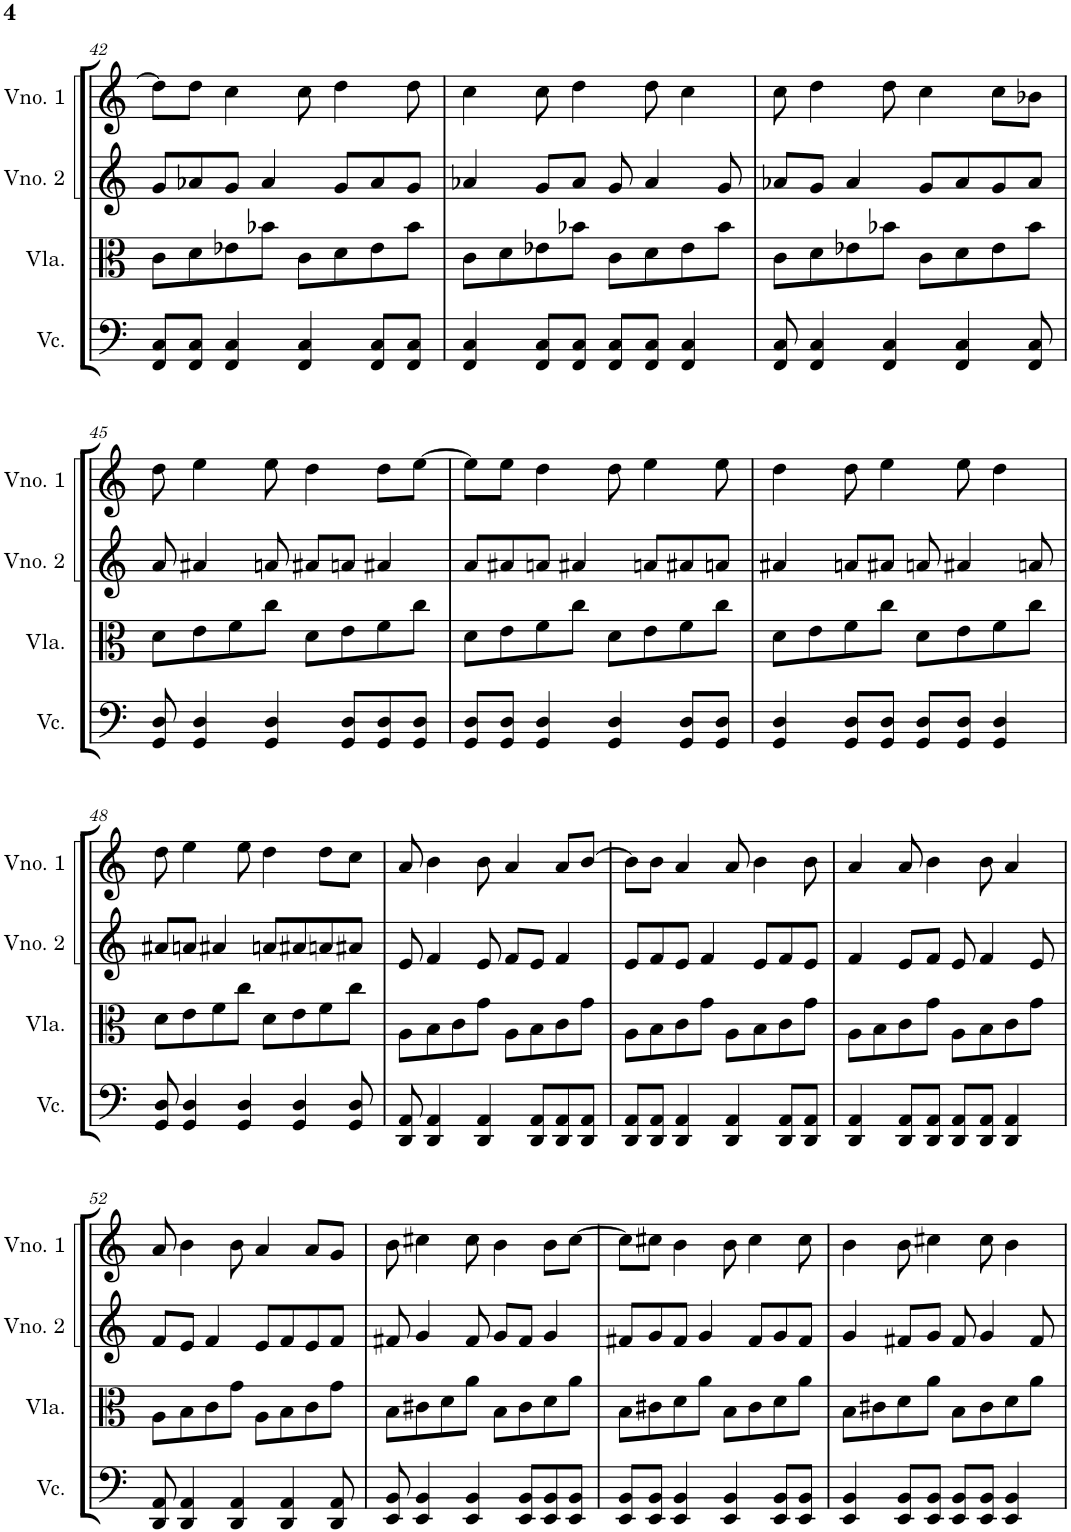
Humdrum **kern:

**kern	**kern	**kern	**kern
*part4	*part3	*part2	*part1
*staff4	*staff3	*staff2	*staff1
*I"Violoncelo	*I"Viola	*I"Violino 2	*I"Violino 1
*I'Vc.	*I'Vla.	*I'Vno. 2	*I'Vno. 1
!!LO:PB:g=z
*clefF4	*clefC3	*clefG2	*clefG2
*k[]	*k[]	*k[]	*k[]
*M4/4	*M4/4	*M4/4	*M4/4
=42	=42	=42	=42
8FF/ 8C/L	8c\L	8g/L	8dd\L]
8FF/ 8C/J	8d\	8a-X/	8dd\J
4FF/ 4C/	8e-X\	8g/J	4cc\
.	8b-X\J	4a-/	.
4FF/ 4C/	8c\L	.	8cc\
.	8d\	8g/L	4dd\
8FF/ 8C/L	8e-\	8a-/	.
8FF/ 8C/J	8b-\J	8g/J	8dd\
=43	=43	=43	=43
4FF/ 4C/	8c\L	4a-X/	4cc\
.	8d\	.	.
8FF/ 8C/L	8e-X\	8g/L	8cc\
8FF/ 8C/J	8b-X\J	8a-/J	4dd\
8FF/ 8C/L	8c\L	8g/	.
8FF/ 8C/J	8d\	4a-/	8dd\
4FF/ 4C/	8e-\	.	4cc\
.	8b-\J	8g/	.
=44	=44	=44	=44
8FF/ 8C/	8c\L	8a-X/L	8cc\
4FF/ 4C/	8d\	8g/J	4dd\
.	8e-X\	4a-/	.
4FF/ 4C/	8b-X\J	.	8dd\
.	8c\L	8g/L	4cc\
4FF/ 4C/	8d\	8a-/	.
.	8e-\	8g/	8cc\L
8FF/ 8C/	8b-\J	8a-/J	8b-X\J
!!LO:LB:g=z
=45	=45	=45	=45
8GG/ 8D/	8d\L	8a/	8dd\
4GG/ 4D/	8e\	4a#X/	4ee\
.	8f\	.	.
4GG/ 4D/	8cc\J	8an/	8ee\
.	8d\L	8a#X/L	4dd\
8GG/ 8D/L	8e\	8an/J	.
8GG/ 8D/	8f\	4a#X/	8dd\L
8GG/ 8D/J	8cc\J	.	[8ee\J
=46	=46	=46	=46
8GG/ 8D/L	8d\L	8a/L	8ee\L]
8GG/ 8D/J	8e\	8a#X/	8ee\J
4GG/ 4D/	8f\	8an/J	4dd\
.	8cc\J	4a#X/	.
4GG/ 4D/	8d\L	.	8dd\
.	8e\	8an/L	4ee\
8GG/ 8D/L	8f\	8a#X/	.
8GG/ 8D/J	8cc\J	8an/J	8ee\
=47	=47	=47	=47
4GG/ 4D/	8d\L	4a#X/	4dd\
.	8e\	.	.
8GG/ 8D/L	8f\	8an/L	8dd\
8GG/ 8D/J	8cc\J	8a#X/J	4ee\
8GG/ 8D/L	8d\L	8an/	.
8GG/ 8D/J	8e\	4a#X/	8ee\
4GG/ 4D/	8f\	.	4dd\
.	8cc\J	8an/	.
!!LO:LB:g=z
=48	=48	=48	=48
8GG/ 8D/	8d\L	8a#X/L	8dd\
4GG/ 4D/	8e\	8an/J	4ee\
.	8f\	4a#X/	.
4GG/ 4D/	8cc\J	.	8ee\
.	8d\L	8an/L	4dd\
4GG/ 4D/	8e\	8a#X/	.
.	8f\	8an/	8dd\L
8GG/ 8D/	8cc\J	8a#X/J	8cc\J
=49	=49	=49	=49
8DD/ 8AA/	8A\L	8e/	8a/
4DD/ 4AA/	8B\	4f/	4b\
.	8c\	.	.
4DD/ 4AA/	8g\J	8e/	8b\
.	8A\L	8f/L	4a/
8DD/ 8AA/L	8B\	8e/J	.
8DD/ 8AA/	8c\	4f/	8a/L
8DD/ 8AA/J	8g\J	.	[8b/J
=50	=50	=50	=50
8DD/ 8AA/L	8A\L	8e/L	8b\L]
8DD/ 8AA/J	8B\	8f/	8b\J
4DD/ 4AA/	8c\	8e/J	4a/
.	8g\J	4f/	.
4DD/ 4AA/	8A\L	.	8a/
.	8B\	8e/L	4b\
8DD/ 8AA/L	8c\	8f/	.
8DD/ 8AA/J	8g\J	8e/J	8b\
=51	=51	=51	=51
4DD/ 4AA/	8A\L	4f/	4a/
.	8B\	.	.
8DD/ 8AA/L	8c\	8e/L	8a/
8DD/ 8AA/J	8g\J	8f/J	4b\
8DD/ 8AA/L	8A\L	8e/	.
8DD/ 8AA/J	8B\	4f/	8b\
4DD/ 4AA/	8c\	.	4a/
.	8g\J	8e/	.
!!LO:LB:g=z
=52	=52	=52	=52
8DD/ 8AA/	8A\L	8f/L	8a/
4DD/ 4AA/	8B\	8e/J	4b\
.	8c\	4f/	.
4DD/ 4AA/	8g\J	.	8b\
.	8A\L	8e/L	4a/
4DD/ 4AA/	8B\	8f/	.
.	8c\	8e/	8a/L
8DD/ 8AA/	8g\J	8f/J	8g/J
=53	=53	=53	=53
8EE/ 8BB/	8B\L	8f#X/	8b\
4EE/ 4BB/	8c#X\	4g/	4cc#X\
.	8d\	.	.
4EE/ 4BB/	8a\J	8f#/	8cc#\
.	8B\L	8g/L	4b\
8EE/ 8BB/L	8c#\	8f#/J	.
8EE/ 8BB/	8d\	4g/	8b\L
8EE/ 8BB/J	8a\J	.	[8cc#\J
=54	=54	=54	=54
8EE/ 8BB/L	8B\L	8f#X/L	8cc#\L]
8EE/ 8BB/J	8c#X\	8g/	8cc#X\J
4EE/ 4BB/	8d\	8f#/J	4b\
.	8a\J	4g/	.
4EE/ 4BB/	8B\L	.	8b\
.	8c#\	8f#/L	4cc#\
8EE/ 8BB/L	8d\	8g/	.
8EE/ 8BB/J	8a\J	8f#/J	8cc#\
=55	=55	=55	=55
4EE/ 4BB/	8B\L	4g/	4b\
.	8c#X\	.	.
8EE/ 8BB/L	8d\	8f#X/L	8b\
8EE/ 8BB/J	8a\J	8g/J	4cc#X\
8EE/ 8BB/L	8B\L	8f#/	.
8EE/ 8BB/J	8c#\	4g/	8cc#\
4EE/ 4BB/	8d\	.	4b\
.	8a\J	8f#/	.
=	=	=	=
*-	*-	*-	*-
